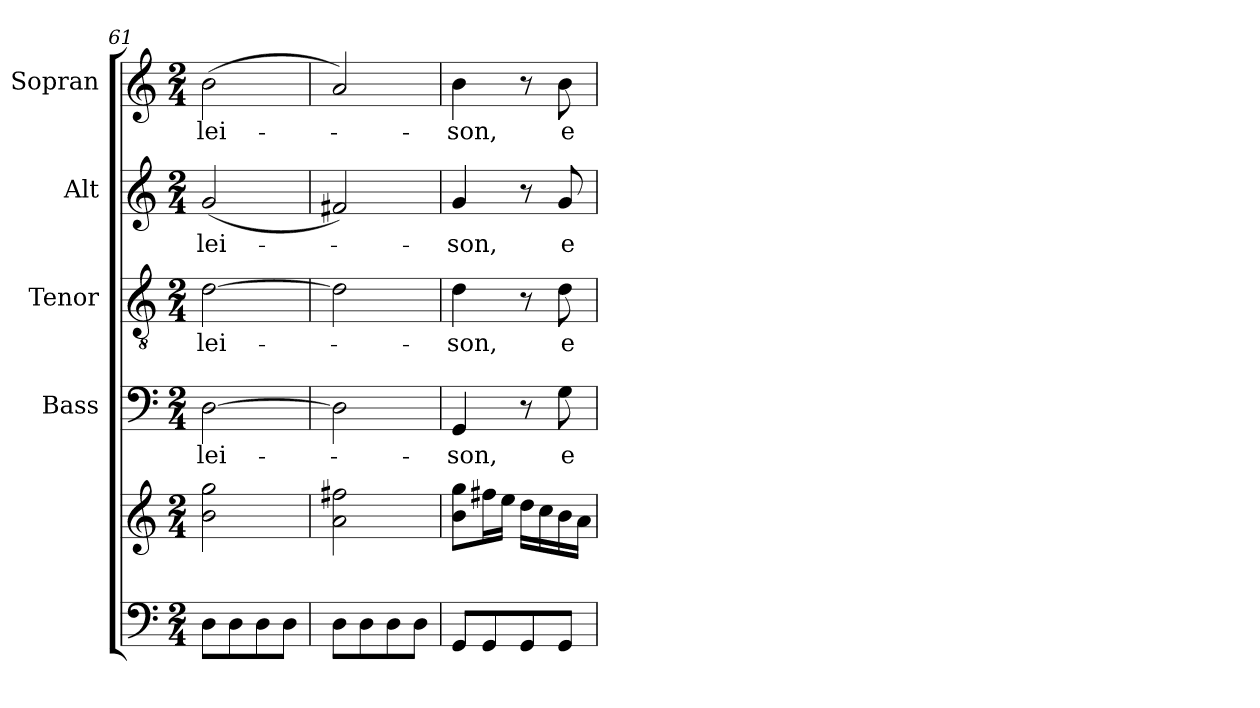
**kern	**kern	**kern	**text	**kern	**text	**kern	**text	**kern	**text
*part5	*part5	*part4	*part4	*part3	*part3	*part2	*part2	*part1	*part1
*staff6	*staff5	*staff4	*staff4	*staff3	*staff3	*staff2	*staff2	*staff1	*staff1
*	*	*I"Bass	*	*I"Tenor	*	*I"Alt	*	*I"Sopran	*
*	*	*I'B.	*	*I'T.	*	*I'A.	*	*I'S.	*
*clefF4	*clefG2	*clefF4	*	*clefGv2	*	*clefG2	*	*clefG2	*
*k[]	*k[]	*k[]	*	*k[]	*	*k[]	*	*k[]	*
*C:	*C:	*C:	*	*C:	*	*C:	*	*C:	*
*M2/4	*M2/4	*M2/4	*	*M2/4	*	*M2/4	*	*M2/4	*
=61	=61	=61	=61	=61	=61	=61	=61	=61	=61
!	!	!	!LO:LY:b	!	!LO:LY:b	!	!LO:LY:b	!	!LO:LY:b
8D\L	2b\ 2gg\	[2D\	-lei-	[2d\	-lei-	(<2g/	-lei-	(>2b\	-lei-
8D\	.	.	.	.	.	.	.	.	.
8D\	.	.	.	.	.	.	.	.	.
8D\J	.	.	.	.	.	.	.	.	.
=62	=62	=62	=62	=62	=62	=62	=62	=62	=62
8D\L	2a\ 2ff#X\	2D\]	.	2d\]	.	2f#X/)	.	2a/)	.
8D\	.	.	.	.	.	.	.	.	.
8D\	.	.	.	.	.	.	.	.	.
8D\J	.	.	.	.	.	.	.	.	.
!!LO:PB:g=z
=63	=63	=63	=63	=63	=63	=63	=63	=63	=63
!	!	!	!LO:LY:b	!	!LO:LY:b	!	!LO:LY:b	!	!LO:LY:b
8GG/L	8b\ 8gg\L	4GG/	-son,	4d\	-son,	4g/	-son,	4b\	-son,
8GG/	16ff#X\L	.	.	.	.	.	.	.	.
.	16ee\JJ	.	.	.	.	.	.	.	.
8GG/	16dd\LL	8r	.	8r	.	8r	.	8r	.
.	16cc\	.	.	.	.	.	.	.	.
!	!	!	!LO:LY:b	!	!LO:LY:b	!	!LO:LY:b	!	!LO:LY:b
8GG/J	16b\	8G\	e-	8d\	e-	8g/	e-	8b\	e-
.	16a\JJ	.	.	.	.	.	.	.	.
=	=	=	=	=	=	=	=	=	=
*-	*-	*-	*-	*-	*-	*-	*-	*-	*-
